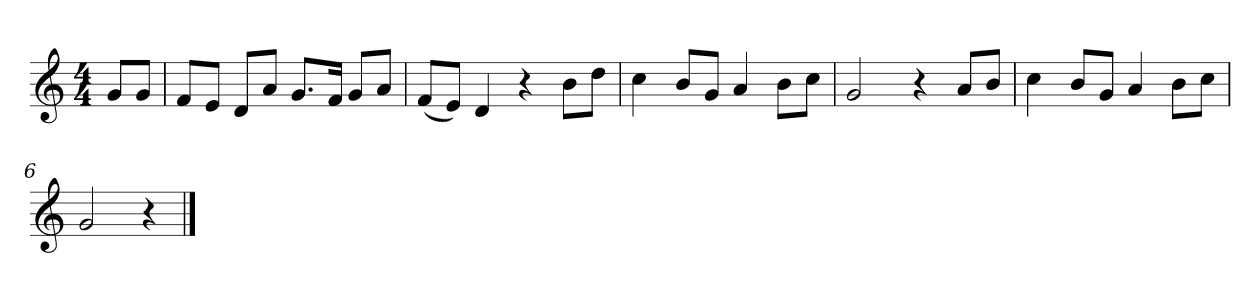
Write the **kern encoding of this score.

**kern
*part1
*staff1
*k[]
*M4/4
*MM120
=
8gL
8gJ
=1
8fL
8eJ
8dL
8aJ
8.gL
16fJk
8gL
8aJ
=2
(8fL
8eJ)
4d
4r
8bL
8ddJ
=3
4cc
8bL
8gJ
4a
8bL
8ccJ
=4
2g
4r
8aL
8bJ
=5
4cc
8bL
8gJ
4a
8bL
8ccJ
=6
2g
4r
==
*-
